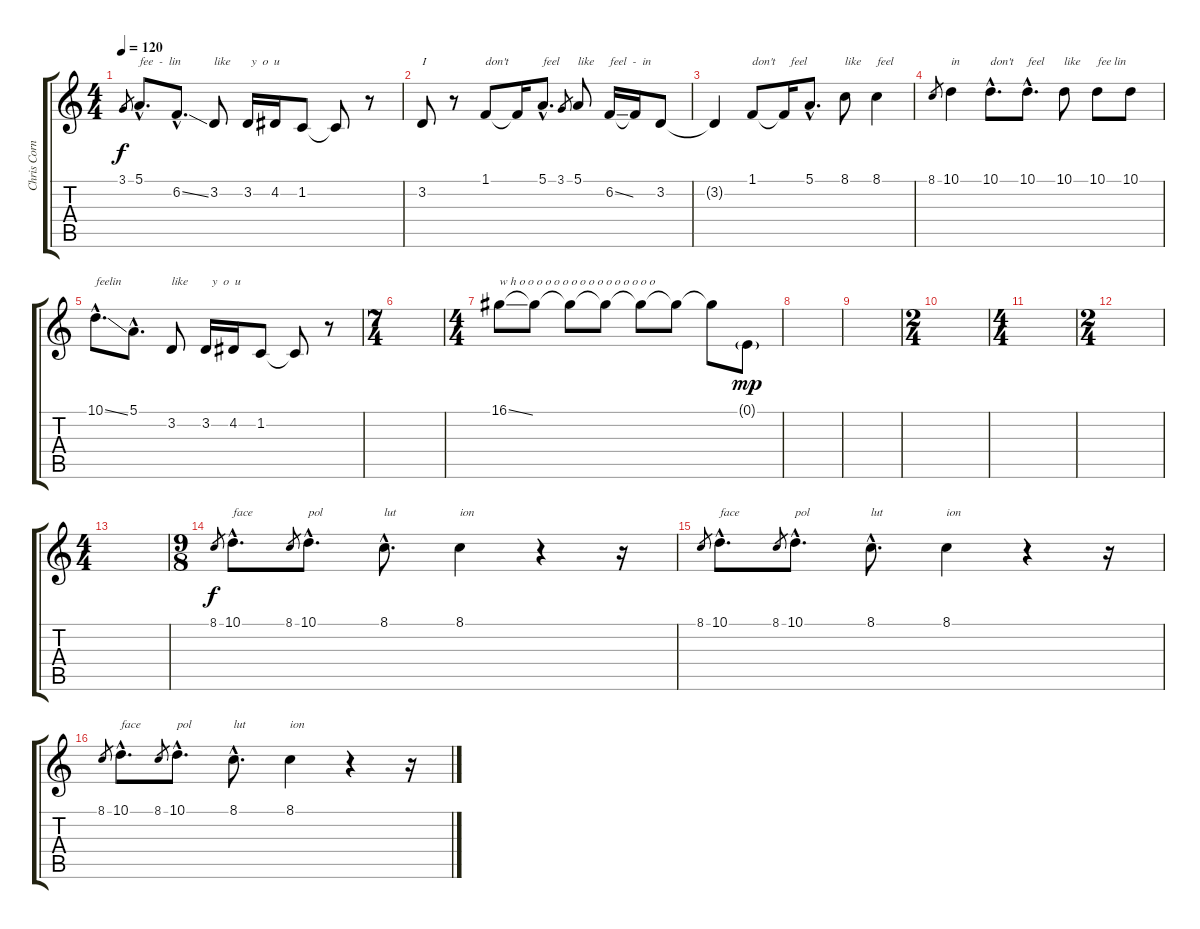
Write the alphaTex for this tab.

\track ("Chris Cornell" "Chris Corn") {instrument lead1square}
\staff {score tabs}
\tuning (E4 B3 G3 D3 A2 E2) {hide}
\ts (4 4)
\tempo 120
\clef g2
\ks c
3.1.8{gr dy f} 5.1{hac}.8{d txt "fee  -  lin"} 6.2{ss hac}.8{d} 3.2.8{txt "like"} 3.2.16{txt " y  o  u"} 4.2.16 1.2.8 1.2{t}.8 r.8 |
3.2.8{txt "I"} r.8 1.1.8{txt "don't"} 1.1{t}.16 5.1{hac}.8{d txt "feel"} 3.1.8{gr} 5.1.8{txt "like"} 6.2{ss}.16{txt "feel  -  in"} 6.2{t}.16 3.2.8 |
3.2{t}.4 1.1.8{txt "don't     feel"} 1.1{t}.16 5.1{hac}.8{d} 8.1.8{txt "like"} 8.1.4{txt "feel"} |
8.1.8{gr} 10.1.4{txt "in"} 10.1{hac}.8{d txt "don't"} 10.1{hac}.8{d txt "feel"} 10.1.8{txt "like"} 10.1.8{txt "fee lin"} 10.1.8 |
10.1{ss hac}.8{d txt "feelin"} 5.1{hac}.8{d} 3.2.8{txt "like"} 3.2.16{txt "  y  o  u"} 4.2.16 1.2.8 1.2{t}.8 r.8 |
\ts (7 4)
|
\ts (4 4)
16.1{ss}.8{txt "w h o o o o o o o o o o o o o o o o"} 16.1{t}.8 16.1{t}.8 16.1{t}.8 16.1{t}.8 16.1{t}.8 16.1{t}.8 0.1{g}.8{dy mp} |
|
|
\ts (2 4)
|
\ts (4 4)
|
\ts (2 4)
|
\ts (4 4)
|
\ts (9 8)
8.1.8{gr dy f} 10.1{hac}.8{d txt "face"} 8.1.8{gr} 10.1{hac}.8{d txt "pol"} 8.1{hac}.8{d txt "lut"} 8.1.4{txt "ion"} r.4 r.16 |
8.1.8{gr} 10.1{hac}.8{d txt "face"} 8.1.8{gr} 10.1{hac}.8{d txt "pol"} 8.1{hac}.8{d txt "lut"} 8.1.4{txt "ion"} r.4 r.16 |
8.1.8{gr} 10.1{hac}.8{d txt "face"} 8.1.8{gr} 10.1{hac}.8{d txt "pol"} 8.1{hac}.8{d txt "lut"} 8.1.4{txt "ion"} r.4 r.16
